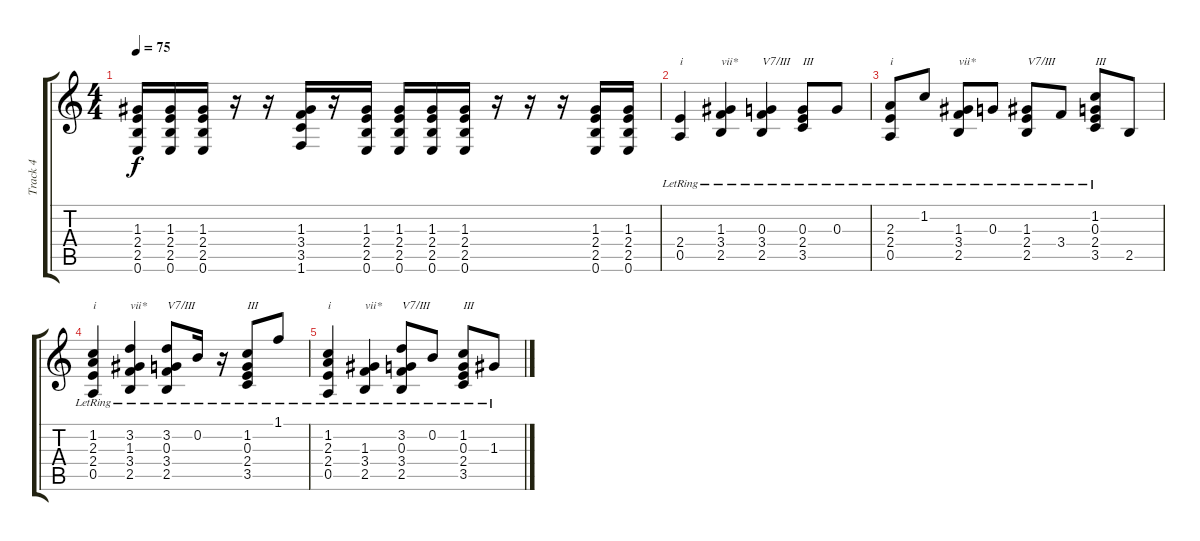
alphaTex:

\track ("Track 4" "Track 4") {instrument overdrivenguitar}
\staff {score tabs}
\tuning (E4 B3 G3 D3 A2 E2) {hide}
\ts (4 4)
\tempo 75
\clef g2
\ks c
(1.3 2.4 2.5 0.6).16{dy f} (1.3 2.4 2.5 0.6).16 (1.3 2.4 2.5 0.6).16 r.16 r.16 (1.3 3.4 3.5 1.6).16 r.16 (1.3 2.4 2.5 0.6).16 (1.3 2.4 2.5 0.6).16 (1.3 2.4 2.5 0.6).16 (1.3 2.4 2.5 0.6).16 r.16 r.16 r.16 (1.3 2.4 2.5 0.6).16 (1.3 2.4 2.5 0.6).16 |
(2.4{lr} 0.5{lr}).4{txt "i"} (1.3{lr} 3.4{lr} 2.5{lr}).4{txt "vii*"} (0.3{lr} 3.4{lr} 2.5{lr}).4{txt "V7/III"} (0.3{lr} 2.4{lr} 3.5{lr}).8{txt "III"} 0.3{lr}.8 |
(2.3{lr} 2.4{lr} 0.5{lr}).8{txt "i"} 1.2{lr}.8 (1.3{lr} 3.4{lr} 2.5{lr}).8{txt "vii*"} 0.3{lr}.8 (1.3{lr} 2.4{lr} 2.5{lr}).8{txt "V7/III"} 3.4{lr}.8 (1.2{lr} 0.3{lr} 2.4{lr} 3.5{lr}).8{txt "III"} 2.5.8 |
(1.2{lr} 2.3{lr} 2.4{lr} 0.5{lr}).4{txt "i"} (3.2{lr} 1.3{lr} 3.4{lr} 2.5{lr}).4{txt "vii*"} (3.2{lr} 0.3{lr} 3.4{lr} 2.5{lr}).8{txt "V7/III"} 0.2{lr}.16 r.16 (1.2{lr} 0.3{lr} 2.4{lr} 3.5{lr}).8{txt "III"} 1.1{lr}.8 |
(1.2{lr} 2.3{lr} 2.4{lr} 0.5{lr}).4{txt "i"} (1.3{lr} 3.4{lr} 2.5{lr}).4{txt "vii*"} (3.2{lr} 0.3{lr} 3.4{lr} 2.5{lr}).8{txt "V7/III"} 0.2{lr}.8 (1.2{lr} 0.3{lr} 2.4{lr} 3.5{lr}).8{txt "III"} 1.3{lr}.8
